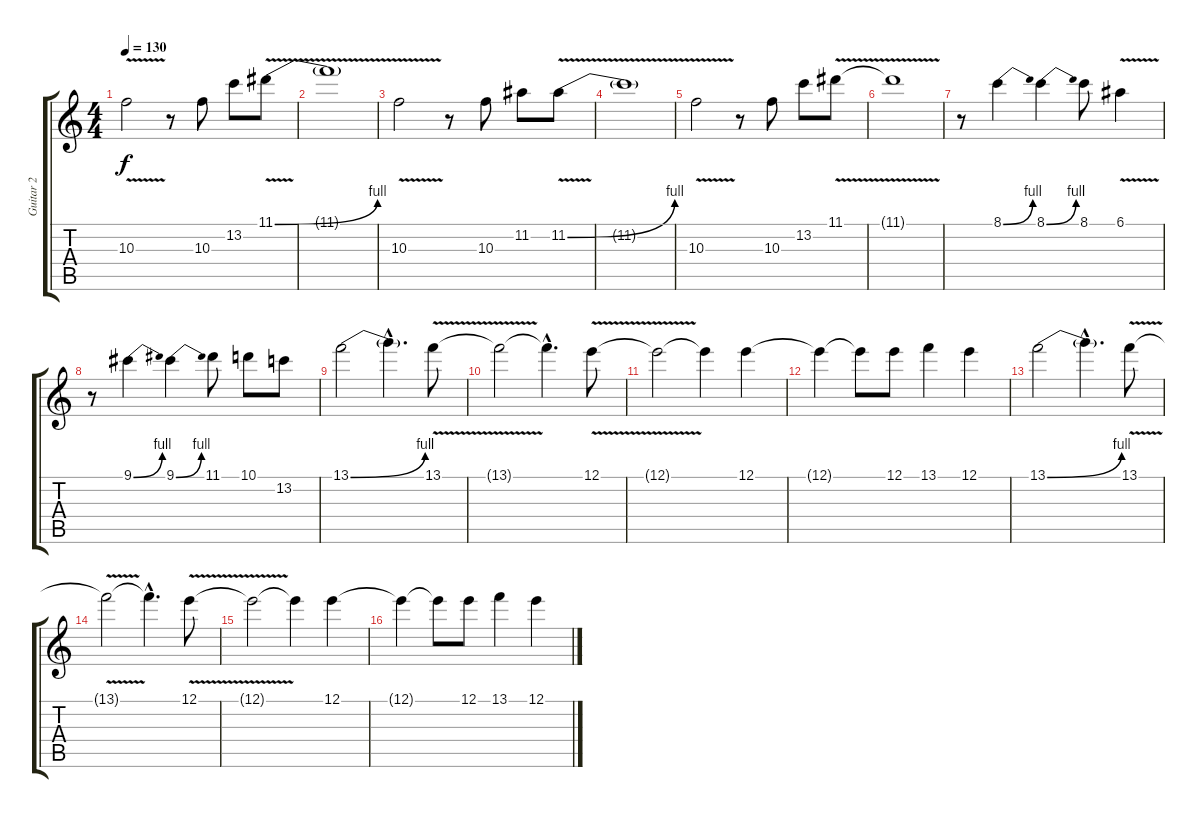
\track ("Guitar 2" "Guitar 2") {instrument distortionguitar}
\staff {score tabs}
\tuning (E4 B3 G3 D3 A2 E2) {hide}
\ts (4 4)
\tempo 130
\clef g2
\ks c
10.3{v}.2{dy f} r.8 10.3.8 13.2.8 11.1{be (bend 0 0 60 4) v}.8 |
11.1{t}.1 |
10.3{v}.2 r.8 10.3.8 11.2.8 11.2{be (bend 0 0 60 4) v}.8 |
11.2{t}.1 |
10.3{v}.2 r.8 10.3.8 13.2.8 11.1{v}.8 |
11.1{t}.1 |
r.8 8.1{be (bend 0 0 60 4)}.4 8.1{be (bend 0 0 60 4)}.4 8.1.8 6.1{v}.4 |
r.8 9.1{be (bend 0 0 60 4)}.4 9.1{be (bend 0 0 60 4)}.4 11.1.8 10.1.8 13.2.8 |
13.1{be (bend 0 0 60 4)}.2 13.1{hac t}.4{d} 13.1{v}.8 |
13.1{t}.2 13.1{hac t}.4{d} 12.1{v}.8 |
12.1{t}.2 12.1{t}.4 12.1.4 |
12.1{t}.4 12.1{t}.8 12.1.8 13.1.4 12.1.4 |
13.1{be (bend 0 0 60 4)}.2 13.1{hac t}.4{d} 13.1{v}.8 |
13.1{t}.2 13.1{hac t}.4{d} 12.1{v}.8 |
12.1{t}.2 12.1{t}.4 12.1.4 |
12.1{t}.4 12.1{t}.8 12.1.8 13.1.4 12.1.4
